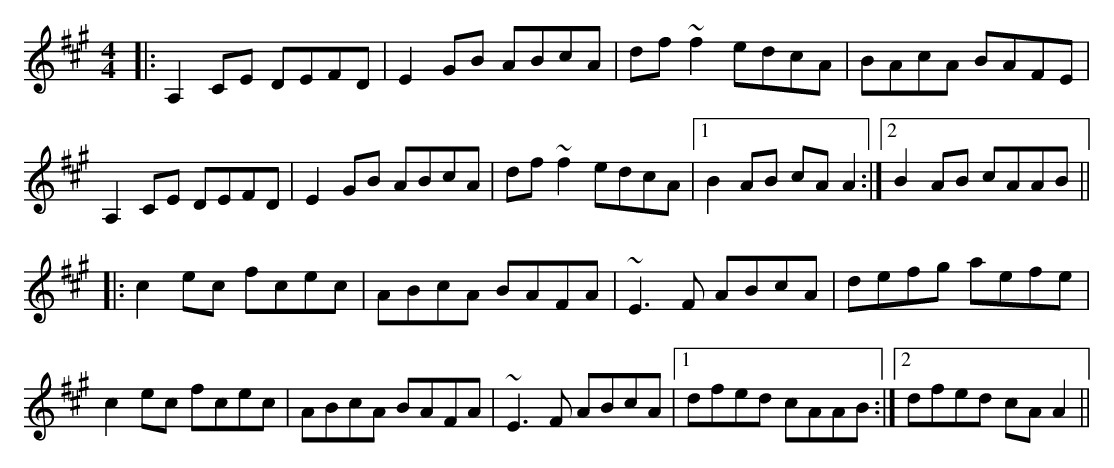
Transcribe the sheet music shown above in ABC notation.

X:1
M:4/4
K:A
|:A,2CE DEFD|E2GB ABcA|df~f2 edcA|BAcA BAFE|
A,2CE DEFD|E2GB ABcA|df~f2 edcA|1 B2AB cAA2:|2 B2AB cAAB||
|:c2ec fcec|ABcA BAFA|~E3F ABcA|defg aefe|
c2ec fcec|ABcA BAFA|~E3F ABcA|1 dfed cAAB:|2 dfed cAA2||
